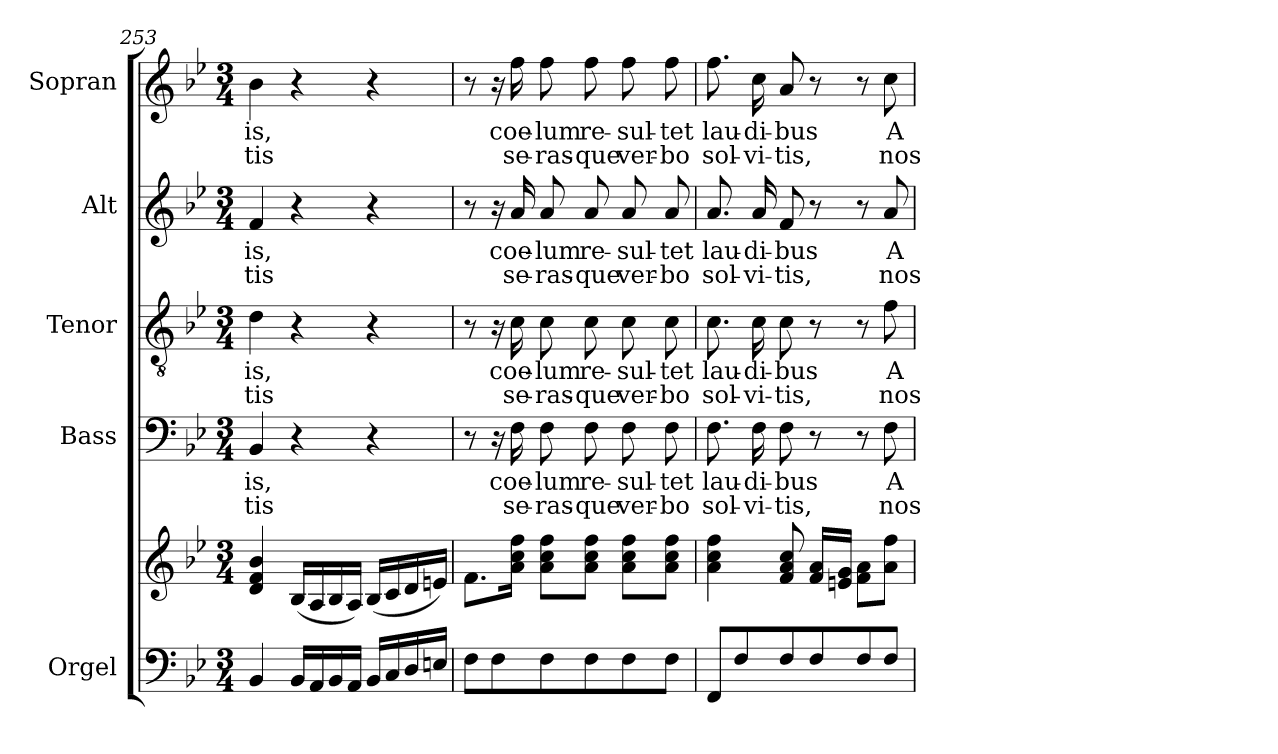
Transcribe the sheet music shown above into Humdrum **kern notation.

**kern	**kern	**kern	**text	**text	**kern	**text	**text	**kern	**text	**text	**kern	**text	**text
*part5	*part5	*part4	*part4	*part4	*part3	*part3	*part3	*part2	*part2	*part2	*part1	*part1	*part1
*staff6	*staff5	*staff4	*staff4	*staff4	*staff3	*staff3	*staff3	*staff2	*staff2	*staff2	*staff1	*staff1	*staff1
*I"Orgel	*	*I"Bass	*	*	*I"Tenor	*	*	*I"Alt	*	*	*I"Sopran	*	*
*I'Org.	*	*I'B.	*	*	*I'T.	*	*	*I'A.	*	*	*I'S.	*	*
*clefF4	*clefG2	*clefF4	*	*	*clefGv2	*	*	*clefG2	*	*	*clefG2	*	*
*k[b-e-]	*k[b-e-]	*k[b-e-]	*	*	*k[b-e-]	*	*	*k[b-e-]	*	*	*k[b-e-]	*	*
*B-:	*B-:	*B-:	*	*	*B-:	*	*	*B-:	*	*	*B-:	*	*
*M3/4	*M3/4	*M3/4	*	*	*M3/4	*	*	*M3/4	*	*	*M3/4	*	*
=253	=253	=253	=253	=253	=253	=253	=253	=253	=253	=253	=253	=253	=253
!	!	!	!LO:LY:b	!LO:LY:b	!	!LO:LY:b	!LO:LY:b	!	!LO:LY:b	!LO:LY:b	!	!LO:LY:b	!LO:LY:b
4BB-/	4d/ 4f/ 4b-/	4BB-/	-is,	-tis	4d\	-is,	-tis	4f/	-is,	-tis	4b-\	-is,	-tis
16BB-/LL	(<16B-/LL	4r	.	.	4r	.	.	4r	.	.	4r	.	.
16AA/	16A/	.	.	.	.	.	.	.	.	.	.	.	.
16BB-/	16B-/	.	.	.	.	.	.	.	.	.	.	.	.
16AA/JJ	16A/JJ)	.	.	.	.	.	.	.	.	.	.	.	.
16BB-/LL	(<16B-/LL	4r	.	.	4r	.	.	4r	.	.	4r	.	.
16C/	16c/	.	.	.	.	.	.	.	.	.	.	.	.
16D/	16d/	.	.	.	.	.	.	.	.	.	.	.	.
16En/JJ	16en/JJ)	.	.	.	.	.	.	.	.	.	.	.	.
=254	=254	=254	=254	=254	=254	=254	=254	=254	=254	=254	=254	=254	=254
8F\L	8.f\L	8r	.	.	8r	.	.	8r	.	.	8r	.	.
8F\	.	16r	.	.	16r	.	.	16r	.	.	16r	.	.
!	!	!	!LO:LY:b	!LO:LY:b	!	!LO:LY:b	!LO:LY:b	!	!LO:LY:b	!LO:LY:b	!	!LO:LY:b	!LO:LY:b
.	16a\ 16cc\ 16ff\Jk	16F\	coe-	se-	16c\	coe-	se-	16a/	coe-	se-	16ff\	coe-	se-
!	!	!	!LO:LY:b	!LO:LY:b	!	!LO:LY:b	!LO:LY:b	!	!LO:LY:b	!LO:LY:b	!	!LO:LY:b	!LO:LY:b
8F\	8a\ 8cc\ 8ff\L	8F\	-lum	-ras-	8c\	-lum	-ras-	8a/	-lum	-ras-	8ff\	-lum	-ras-
!	!	!	!LO:LY:b	!LO:LY:b	!	!LO:LY:b	!LO:LY:b	!	!LO:LY:b	!LO:LY:b	!	!LO:LY:b	!LO:LY:b
8F\	8a\ 8cc\ 8ff\J	8F\	re-	-que	8c\	re-	-que	8a/	re-	-que	8ff\	re-	-que
!	!	!	!LO:LY:b	!LO:LY:b	!	!LO:LY:b	!LO:LY:b	!	!LO:LY:b	!LO:LY:b	!	!LO:LY:b	!LO:LY:b
8F\	8a\ 8cc\ 8ff\L	8F\	-sul-	ver-	8c\	-sul-	ver-	8a/	-sul-	ver-	8ff\	-sul-	ver-
!	!	!	!LO:LY:b	!LO:LY:b	!	!LO:LY:b	!LO:LY:b	!	!LO:LY:b	!LO:LY:b	!	!LO:LY:b	!LO:LY:b
8F\J	8a\ 8cc\ 8ff\J	8F\	-tet	-bo	8c\	-tet	-bo	8a/	-tet	-bo	8ff\	-tet	-bo
=255	=255	=255	=255	=255	=255	=255	=255	=255	=255	=255	=255	=255	=255
!	!	!	!LO:LY:b	!LO:LY:b	!	!LO:LY:b	!LO:LY:b	!	!LO:LY:b	!LO:LY:b	!	!LO:LY:b	!LO:LY:b
8FF/L	4a\ 4cc\ 4ff\	8.F\	lau-	sol-	8.c\	lau-	sol-	8.a/	lau-	sol-	8.ff\	lau-	sol-
8F/	.	.	.	.	.	.	.	.	.	.	.	.	.
!	!	!	!LO:LY:b	!LO:LY:b	!	!LO:LY:b	!LO:LY:b	!	!LO:LY:b	!LO:LY:b	!	!LO:LY:b	!LO:LY:b
.	.	16F\	-di-	-vi-	16c\	-di-	-vi-	16a/	-di-	-vi-	16cc\	-di-	-vi-
!	!	!	!LO:LY:b	!LO:LY:b	!	!LO:LY:b	!LO:LY:b	!	!LO:LY:b	!LO:LY:b	!	!LO:LY:b	!LO:LY:b
8F/	8f/ 8a/ 8cc/	8F\	-bus	-tis,	8c\	-bus	-tis,	8f/	-bus	-tis,	8a/	-bus	-tis,
8F/	16f/ 16a/LL	8r	.	.	8r	.	.	8r	.	.	8r	.	.
.	16en/ 16g/JJ	.	.	.	.	.	.	.	.	.	.	.	.
8F/	8f\ 8a\L	8r	.	.	8r	.	.	8r	.	.	8r	.	.
!	!	!	!LO:LY:b	!LO:LY:b	!	!LO:LY:b	!LO:LY:b	!	!LO:LY:b	!LO:LY:b	!	!LO:LY:b	!LO:LY:b
8F/J	8a\ 8ff\J	8F\	A-	nos	8f\	A-	nos	8a/	A-	nos	8cc\	A-	nos
=	=	=	=	=	=	=	=	=	=	=	=	=	=
*-	*-	*-	*-	*-	*-	*-	*-	*-	*-	*-	*-	*-	*-
